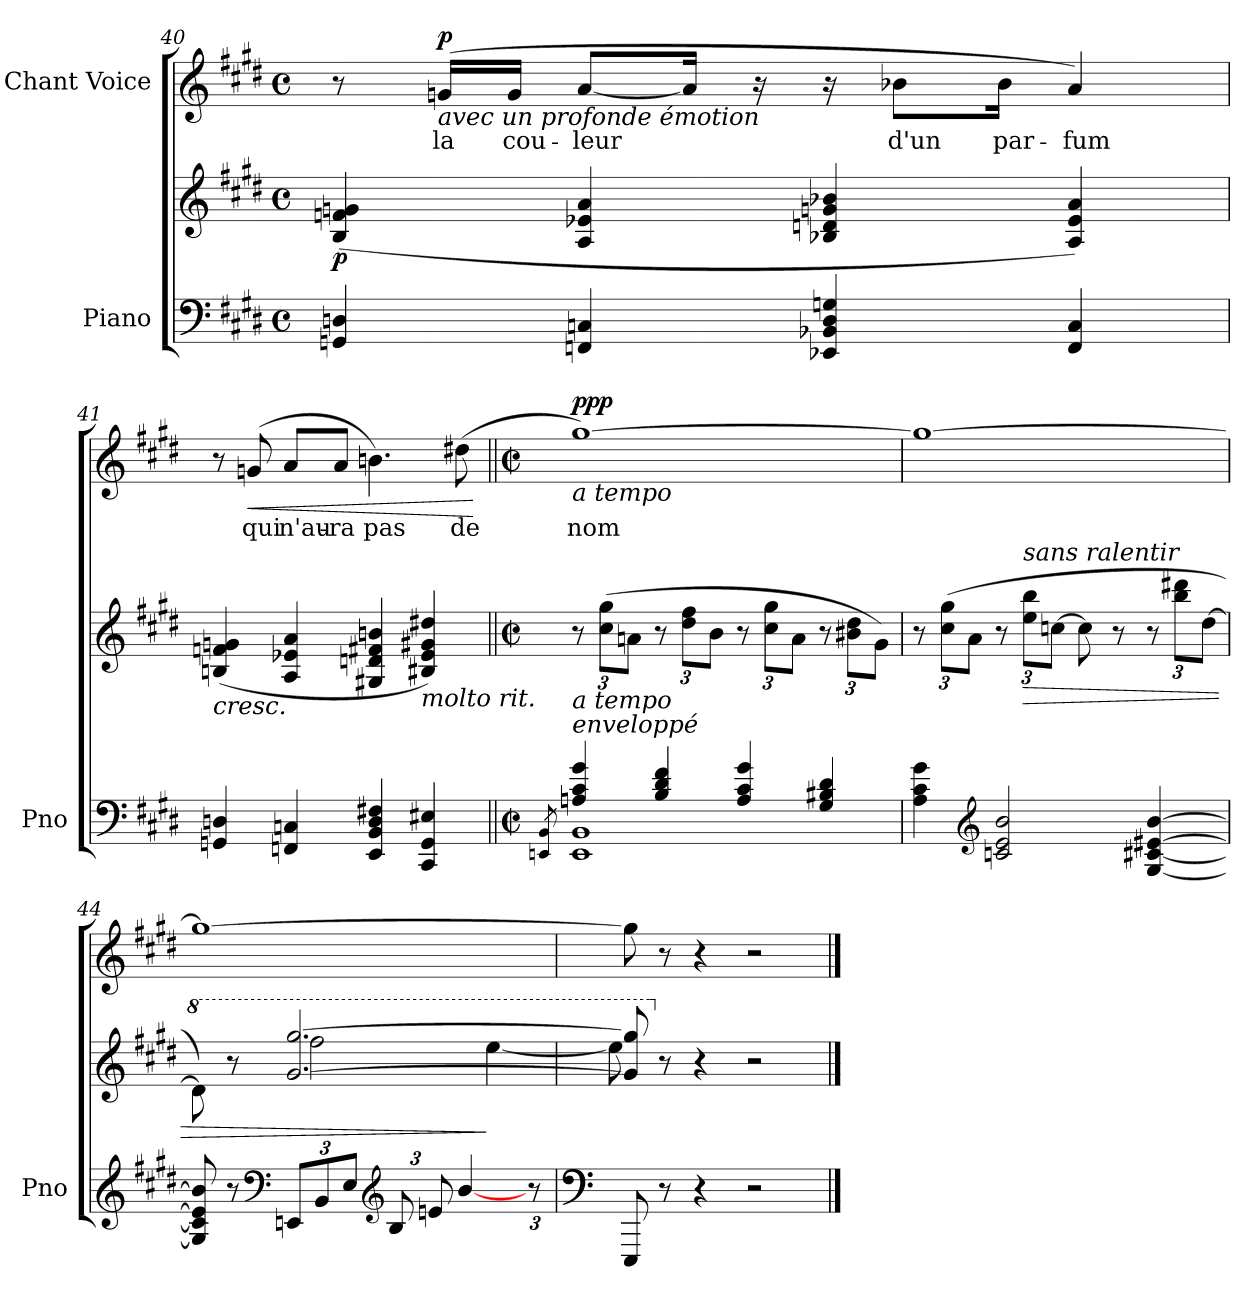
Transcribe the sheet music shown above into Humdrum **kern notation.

**kern	**kern	**dynam	**kern	**text	**dynam
*part2	*part2	*part2	*part1	*part1	*part1
*staff3	*staff2	*staff2/3	*staff1	*staff1	*staff1
*I"Piano	*	*	*I"Chant Voice	*	*
*I'Pno	*	*	*	*	*
*clefF4	*clefG2	*	*clefG2	*	*
*k[f#c#g#d#]	*k[f#c#g#d#]	*	*k[f#c#g#d#]	*	*
*M4/4	*M4/4	*	*M4/4	*	*
*met(c)	*met(c)	*	*met(c)	*	*
=40	=40	=40	=40	=40	=40
!	!	!LO:DY:b	!	!	!
4GGn/ 4Dn/	(>4B/ 4fn/ 4gn/	p	8r	.	.
!	!	!	!LO:TX:b:i:t=avec un profonde émotion	!	!
!	!	!	!	!LO:LY:b	!LO:DY:a
.	.	.	(16gn/LL	la	p
!	!	!	!	!LO:LY:b	!
.	.	.	16g/JJ	cou-	.
!	!	!	!	!LO:LY:b	!
4FFn/ 4Cn/	4A/ 4e-X/ 4a/	.	[8a/L	-leur	.
.	.	.	16a/Jk]	.	.
.	.	.	16r	.	.
4EE-X/ 4BB-X/ 4D/ 4Gn/	4B-X/ 4dnj/ 4gn/ 4b-X/	.	16r	.	.
!	!	!	!	!LO:LY:b	!
.	.	.	8b-X\L	d'un	.
!	!	!	!	!LO:LY:b	!
.	.	.	16b-\Jk	par-	.
!	!	!	!	!LO:LY:b	!
4FF/ 4C/	4A/ 4e-/ 4a/)	.	4a/)	-fum	.
!!LO:LB:g=z
=41	=41	=41	=41	=41	=41
!	!	!LO:HP:b	!	!	!
4GGn/ 4Dn/	(>4Bn/ 4fn/ 4gn/	<	8r	.	.
!	!	!	!	!LO:LY:b	!LO:HP:b
.	.	.	(8gn/	qui	<
!	!	!	!	!LO:LY:b	!
4FFn/ 4Cn/	4A/ 4e-X/ 4a/	.	8a/L	n'au-	.
!	!	!	!	!LO:LY:b	!
.	.	.	8a/J	-ra	.
!	!	!	!	!LO:LY:b	!
4EE/ 4BB/ 4D/ 4F#X/	4G#X/ 4dn/ 4f#X/ 4bn/	.	4.bn\)	pas	.
!	!LO:TX:b:i:t=molto rit.	!	!	!	!
4CC#/ 4GG/ 4E#X/	4B#X/ 4e-/ 4g#X/ 4dd#X/)	.	.	.	.
!	!	!	!	!LO:LY:b	!
.	.	.	(8dd#X\	de	.
.	.	.	.	.	[
=42||	=42||	=42||	=42||	=42||	=42||
*M2/2	*M2/2	*	*M2/2	*	*
*met(c|)	*met(c|)	*	*met(c|)	*	*
*^	*	*	*	*	*
.	8qEEn/ 8qBB/	.	.	.	.	.
*	*	*Xbrackettup	*	*	*	*
!	!	!	!	!LO:TX:b:i:t=a tempo	!	!
!	!	!LO:TX:b:i:t=a tempo	!	!	!	!
!LO:TX:a:i:t=enveloppé	!	!	!	!	!	!
!	!	!	!LO:DY:b	!	!LO:LY:b	!
!	!	!	!LO:DY:n=1:b	!	!	!LO:DY:a
4An/ 4c#/ 4g#/	1EE 1BB	12r	ppp other-dynamics	[1gg#)	nom	ppp
.	.	(12cc#\ 12gg#\L	.	.	.	.
.	.	12an\J	.	.	.	.
4B/ 4d#/ 4f#/	.	12r	.	.	.	.
.	.	12dd#\ 12ff#\L	.	.	.	.
.	.	12b\J	.	.	.	.
4A/ 4c#/ 4g#/	.	12r	.	.	.	.
.	.	12cc#\ 12gg#\L	.	.	.	.
.	.	12a\J	.	.	.	.
4G#/ 4B#X/ 4d#/	.	12r	.	.	.	.
.	.	12b#X\ 12dd#\L	.	.	.	.
.	.	12g#\J)	.	.	.	.
*v	*v	*	*	*	*	*
!!LO:PB:g=z
=43	=43	=43	=43	=43	=43
4A\ 4c#\ 4g#\	12r	.	1gg#_	.	.
.	(12cc#\ 12gg#\L	.	.	.	.
.	12a\J	.	.	.	.
*clefG2	*	*	*	*	*
2cn/ 2e/ 2b/	12r	.	.	.	.
!	!LO:TX:a:i:t=sans ralentir	!	!	!	!
!	!	!LO:HP:b	!	!	!
.	12ee\ 12bb\L	>	.	.	.
.	[12ccn\J	.	.	.	.
.	8cc\]	.	.	.	.
.	8r	.	.	.	.
[4G#/ [4c#X/ [>4e#X/ [4b/	12r	.	.	.	.
.	12bb\ 12ddd#X\L	.	.	.	.
.	[12dd#\J	[	.	.	.
=44	=44	=44	=44	=44	=44
*	*^	*	*	*	*
*	*8va	*	*	*	*	*
8G#/] 8c#/] 8e#/] 8b/]	8dd#\])	4ryy	.	1gg#_	.	.
8r	8r	.	.	.	.	.
*clefF4	*	*	*	*	*	*
*Xbrackettup	*	*	*	*	*	*
12EEn/L	[<2.gg#/ [2.ggg#/	2fff#\	.	.	.	.
12BB/	.	.	.	.	.	.
12E/J	.	.	.	.	.	.
*clefG2	*	*	*	*	*	*
12B/L	.	.	.	.	.	.
12enj/	.	.	.	.	.	.
[>4b/	.	.	.	.	.	.
.	.	[>4eee\	]	.	.	.
12r	.	.	.	.	.	.
=45	=45	=45	=45	=45	=45	=45
*clefF4	*	*	*	*	*	*
8EEE/	8gg#/] 8ggg#/]	8eee\]	.	8gg#\]	.	.
*	*X8va	*	*	*	*	*
8r	8r	8ryy	.	8r	.	.
4r	4r	4ryy	.	4r	.	.
2r	2r	2ryy	.	2r	.	.
*	*v	*v	*	*	*	*
==	==	==	==	==	==
*-	*-	*-	*-	*-	*-
